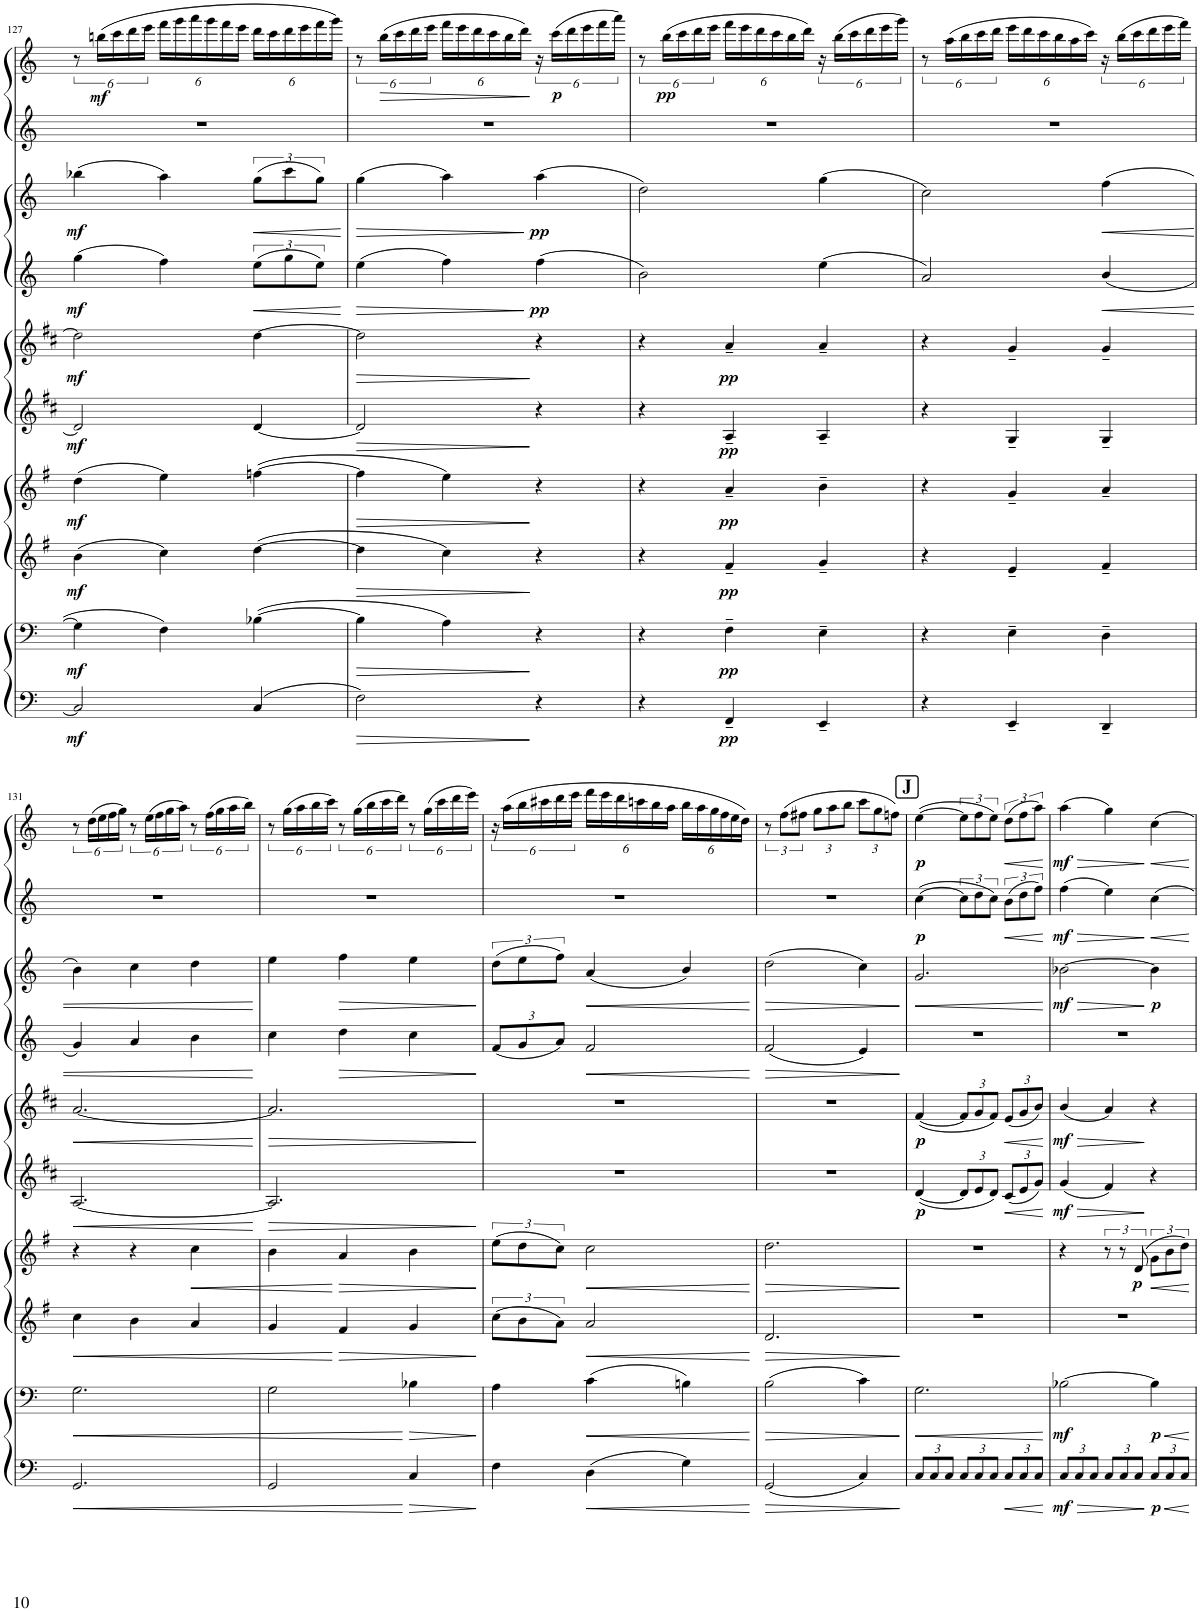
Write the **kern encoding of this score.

**kern	**dynam	**kern	**dynam	**kern	**dynam	**kern	**dynam	**kern	**dynam	**kern	**dynam	**kern	**dynam	**kern	**dynam	**kern	**dynam	**kern	**dynam
*part10	*part10	*part9	*part9	*part8	*part8	*part7	*part7	*part6	*part6	*part5	*part5	*part4	*part4	*part3	*part3	*part2	*part2	*part1	*part1
*staff10	*staff10	*staff9	*staff9	*staff8	*staff8	*staff7	*staff7	*staff6	*staff6	*staff5	*staff5	*staff4	*staff4	*staff3	*staff3	*staff2	*staff2	*staff1	*staff1
*I"Bassoon 2	*	*I"Bassoon 1	*	*I"Horn 2 in F	*	*I"Horn 1 in F	*	*I"Clarinet 2 in Bb	*	*I"Clarinet 1 in Bb	*	*I"Oboe 2	*	*I"Oboe 1	*	*I"Flute 2	*	*I"Flute 1	*
*I'Bsn	*	*I'Bsn	*	*I'Hn	*	*I'Hn	*	*I'Cl	*	*I'Cl	*	*I'Ob	*	*I'Ob	*	*I'Fl	*	*I'Fl	*
!!LO:PB:g=z
*clefF4	*	*clefF4	*	*clefG2	*	*clefG2	*	*clefG2	*	*clefG2	*	*clefG2	*	*clefG2	*	*clefG2	*	*clefG2	*
*	*	*	*	*Trd4c7	*	*Trd4c7	*	*Trd1c2	*	*Trd1c2	*	*	*	*	*	*	*	*	*
*k[]	*	*k[]	*	*k[f#]	*	*k[f#]	*	*k[f#c#]	*	*k[f#c#]	*	*k[]	*	*k[]	*	*k[]	*	*k[]	*
*M3/4	*	*M3/4	*	*M3/4	*	*M3/4	*	*M3/4	*	*M3/4	*	*M3/4	*	*M3/4	*	*M3/4	*	*M3/4	*
=127	=127	=127	=127	=127	=127	=127	=127	=127	=127	=127	=127	=127	=127	=127	=127	=127	=127	=127	=127
!	!LO:DY:b	!	!LO:DY:b	!	!LO:DY:b	!	!LO:DY:b	!	!LO:DY:b	!	!LO:DY:b	!	!LO:DY:b	!	!LO:DY:b	!	!	!	!
2C/]	mf	4G\]	mf	(4b\	mf	(4dd\	mf	2d/]	mf	2dd\]	mf	(4gg\	mf	(4bb-X\	mf	2.r	.	12r	.
!	!	!	!	!	!	!	!	!	!	!	!	!	!	!	!	!	!	!	!LO:DY:b
.	.	.	.	.	.	.	.	.	.	.	.	.	.	.	.	.	.	(24bbn\LL	mf
.	.	.	.	.	.	.	.	.	.	.	.	.	.	.	.	.	.	24ccc\	.
.	.	.	.	.	.	.	.	.	.	.	.	.	.	.	.	.	.	24ddd\	.
.	.	.	.	.	.	.	.	.	.	.	.	.	.	.	.	.	.	24eee\JJ	.
*	*	*	*	*	*	*	*	*	*	*	*	*	*	*	*	*	*	*Xbrackettup	*
.	.	4F\	.	4cc\)	.	4ee\)	.	.	.	.	.	4ff\)	.	4aa\)	.	.	.	24fff\LL	.
.	.	.	.	.	.	.	.	.	.	.	.	.	.	.	.	.	.	24ggg\	.
.	.	.	.	.	.	.	.	.	.	.	.	.	.	.	.	.	.	24aaa\	.
.	.	.	.	.	.	.	.	.	.	.	.	.	.	.	.	.	.	24ggg\	.
.	.	.	.	.	.	.	.	.	.	.	.	.	.	.	.	.	.	24fff\	.
.	.	.	.	.	.	.	.	.	.	.	.	.	.	.	.	.	.	24eee\JJ	.
!	!	!	!	!	!	!	!	!	!	!	!	!	!LO:HP:b	!	!LO:HP:b	!	!	!	!
(4C/	.	([4B-X\	.	([4dd\	.	([4ffn\	.	[4d/	.	[4dd\	.	(12ee\L	<	(12gg\L	<	.	.	24ddd\LL	.
.	.	.	.	.	.	.	.	.	.	.	.	.	.	.	.	.	.	24ccc\	.
.	.	.	.	.	.	.	.	.	.	.	.	12gg\	.	12ccc\	.	.	.	24ddd\	.
.	.	.	.	.	.	.	.	.	.	.	.	.	.	.	.	.	.	24eee\	.
.	.	.	.	.	.	.	.	.	.	.	.	12ee\J)	.	12gg\J)	.	.	.	24fff\	.
.	.	.	.	.	.	.	.	.	.	.	.	.	.	.	.	.	.	24ggg\JJ)	.
.	.	.	.	.	.	.	.	.	.	.	.	.	[	.	[	.	.	.	.
=128	=128	=128	=128	=128	=128	=128	=128	=128	=128	=128	=128	=128	=128	=128	=128	=128	=128	=128	=128
!	!LO:HP:b	!	!LO:HP:b	!	!LO:HP:b	!	!LO:HP:b	!	!LO:HP:b	!	!LO:HP:b	!	!LO:HP:b	!	!LO:HP:b	!	!	!	!
*	*	*	*	*	*	*	*	*	*	*	*	*	*	*	*	*	*	*brackettup	*
2F\)	>	4B-\]	>	4dd\]	>	4ff\]	>	2d/]	>	2dd\]	>	(4ee\	>	(4gg\	>	2.r	.	12r	.
!	!	!	!	!	!	!	!	!	!	!	!	!	!	!	!	!	!	!	!LO:HP:b
.	.	.	.	.	.	.	.	.	.	.	.	.	.	.	.	.	.	(24bb\LL	>
.	.	.	.	.	.	.	.	.	.	.	.	.	.	.	.	.	.	24ccc\	.
.	.	.	.	.	.	.	.	.	.	.	.	.	.	.	.	.	.	24ddd\	.
.	.	.	.	.	.	.	.	.	.	.	.	.	.	.	.	.	.	24eee\JJ	.
*	*	*	*	*	*	*	*	*	*	*	*	*	*	*	*	*	*	*Xbrackettup	*
.	.	4A\)	.	4cc\)	.	4ee\)	.	.	.	.	.	4ff\)	.	4aa\)	.	.	.	24fff\LL	.
.	.	.	.	.	.	.	.	.	.	.	.	.	.	.	.	.	.	24eee\	.
.	.	.	.	.	.	.	.	.	.	.	.	.	.	.	.	.	.	24ddd\	.
.	.	.	.	.	.	.	.	.	.	.	.	.	.	.	.	.	.	24ccc\	.
.	.	.	.	.	.	.	.	.	.	.	.	.	.	.	.	.	.	24bb\	.
.	.	.	.	.	.	.	.	.	.	.	.	.	.	.	.	.	.	24ddd\JJ)	.
*	*	*	*	*	*	*	*	*	*	*	*	*	*	*	*	*	*	*brackettup	*
!	!	!	!	!	!	!	!	!	!	!	!	!	!LO:DY:n=1:b	!	!LO:DY:n=1:b	!	!	!	!
4r	]	4r	]	4r	]	4r	]	4r	]	4r	]	(4ff\	] pp	(4aa\	] pp	.	.	24r	]
!	!	!	!	!	!	!	!	!	!	!	!	!	!	!	!	!	!	!	!LO:DY:b
.	.	.	.	.	.	.	.	.	.	.	.	.	.	.	.	.	.	(24ccc\LL	p
.	.	.	.	.	.	.	.	.	.	.	.	.	.	.	.	.	.	24ddd\	.
.	.	.	.	.	.	.	.	.	.	.	.	.	.	.	.	.	.	24eee\	.
.	.	.	.	.	.	.	.	.	.	.	.	.	.	.	.	.	.	24fff\	.
.	.	.	.	.	.	.	.	.	.	.	.	.	.	.	.	.	.	24aaa\JJ)	.
=129	=129	=129	=129	=129	=129	=129	=129	=129	=129	=129	=129	=129	=129	=129	=129	=129	=129	=129	=129
4r	.	4r	.	4r	.	4r	.	4r	.	4r	.	2b\)	.	2dd\)	.	2.r	.	12r	.
!	!	!	!	!	!	!	!	!	!	!	!	!	!	!	!	!	!	!	!LO:DY:b
.	.	.	.	.	.	.	.	.	.	.	.	.	.	.	.	.	.	(24bb\LL	pp
.	.	.	.	.	.	.	.	.	.	.	.	.	.	.	.	.	.	24ccc\	.
.	.	.	.	.	.	.	.	.	.	.	.	.	.	.	.	.	.	24ddd\	.
.	.	.	.	.	.	.	.	.	.	.	.	.	.	.	.	.	.	24eee\JJ	.
*	*	*	*	*	*	*	*	*	*	*	*	*	*	*	*	*	*	*Xbrackettup	*
!	!LO:DY:b	!	!LO:DY:b	!	!LO:DY:b	!	!LO:DY:b	!	!LO:DY:b	!	!LO:DY:b	!	!	!	!	!	!	!	!
4FF~/	pp	4F~\	pp	4f#~/	pp	4a~/	pp	4A~/	pp	4a~/	pp	.	.	.	.	.	.	24fff\LL	.
.	.	.	.	.	.	.	.	.	.	.	.	.	.	.	.	.	.	24eee\	.
.	.	.	.	.	.	.	.	.	.	.	.	.	.	.	.	.	.	24ddd\	.
.	.	.	.	.	.	.	.	.	.	.	.	.	.	.	.	.	.	24ccc\	.
.	.	.	.	.	.	.	.	.	.	.	.	.	.	.	.	.	.	24bb\	.
.	.	.	.	.	.	.	.	.	.	.	.	.	.	.	.	.	.	24ddd\JJ)	.
*	*	*	*	*	*	*	*	*	*	*	*	*	*	*	*	*	*	*brackettup	*
4EE~/	.	4E~\	.	4g~/	.	4b~\	.	4A~/	.	4a~/	.	(4ee\	.	(4gg\	.	.	.	24r	.
.	.	.	.	.	.	.	.	.	.	.	.	.	.	.	.	.	.	(24bb\LL	.
.	.	.	.	.	.	.	.	.	.	.	.	.	.	.	.	.	.	24ccc\	.
.	.	.	.	.	.	.	.	.	.	.	.	.	.	.	.	.	.	24ddd\	.
.	.	.	.	.	.	.	.	.	.	.	.	.	.	.	.	.	.	24eee\	.
.	.	.	.	.	.	.	.	.	.	.	.	.	.	.	.	.	.	24ggg\JJ)	.
=130	=130	=130	=130	=130	=130	=130	=130	=130	=130	=130	=130	=130	=130	=130	=130	=130	=130	=130	=130
4r	.	4r	.	4r	.	4r	.	4r	.	4r	.	2a/)	.	2cc\)	.	2.r	.	12r	.
.	.	.	.	.	.	.	.	.	.	.	.	.	.	.	.	.	.	(24aa\LL	.
.	.	.	.	.	.	.	.	.	.	.	.	.	.	.	.	.	.	24bb\	.
.	.	.	.	.	.	.	.	.	.	.	.	.	.	.	.	.	.	24ccc\	.
.	.	.	.	.	.	.	.	.	.	.	.	.	.	.	.	.	.	24ddd\JJ	.
*	*	*	*	*	*	*	*	*	*	*	*	*	*	*	*	*	*	*Xbrackettup	*
4EE~/	.	4E~\	.	4e~/	.	4g~/	.	4G~/	.	4g~/	.	.	.	.	.	.	.	24eee\LL	.
.	.	.	.	.	.	.	.	.	.	.	.	.	.	.	.	.	.	24ddd\	.
.	.	.	.	.	.	.	.	.	.	.	.	.	.	.	.	.	.	24ccc\	.
.	.	.	.	.	.	.	.	.	.	.	.	.	.	.	.	.	.	24bb\	.
.	.	.	.	.	.	.	.	.	.	.	.	.	.	.	.	.	.	24aa\	.
.	.	.	.	.	.	.	.	.	.	.	.	.	.	.	.	.	.	24ccc\JJ)	.
!	!	!	!	!	!	!	!	!	!	!	!	!	!LO:HP:b	!	!LO:HP:b	!	!	!	!
*	*	*	*	*	*	*	*	*	*	*	*	*	*	*	*	*	*	*brackettup	*
4DD~/	.	4D~\	.	4f#~/	.	4a~/	.	4G~/	.	4g~/	.	(4b/	<	(4ff\	<	.	.	24r	.
.	.	.	.	.	.	.	.	.	.	.	.	.	.	.	.	.	.	(24bb\LL	.
.	.	.	.	.	.	.	.	.	.	.	.	.	.	.	.	.	.	24ccc\	.
.	.	.	.	.	.	.	.	.	.	.	.	.	.	.	.	.	.	24ddd\	.
.	.	.	.	.	.	.	.	.	.	.	.	.	.	.	.	.	.	24eee\	.
.	.	.	.	.	.	.	.	.	.	.	.	.	.	.	.	.	.	24fff\JJ)	.
!!LO:LB:g=z
=131	=131	=131	=131	=131	=131	=131	=131	=131	=131	=131	=131	=131	=131	=131	=131	=131	=131	=131	=131
!	!LO:HP:b	!	!LO:HP:b	!	!LO:HP:b	!	!	!	!LO:HP:b	!	!LO:HP:b	!	!	!	!	!	!	!	!
2.GG/	<	2.G\	<	4cc\	<	4r	.	[2.A/	<	[2.a/	<	4g/)	.	4b\)	.	2.r	.	12r	.
.	.	.	.	.	.	.	.	.	.	.	.	.	.	.	.	.	.	(24dd\LL	.
.	.	.	.	.	.	.	.	.	.	.	.	.	.	.	.	.	.	24ee\	.
.	.	.	.	.	.	.	.	.	.	.	.	.	.	.	.	.	.	24ff\	.
.	.	.	.	.	.	.	.	.	.	.	.	.	.	.	.	.	.	24gg\JJ)	.
.	.	.	.	4b\	.	4r	.	.	.	.	.	4a/	.	4cc\	.	.	.	12r	.
.	.	.	.	.	.	.	.	.	.	.	.	.	.	.	.	.	.	(24ee\LL	.
.	.	.	.	.	.	.	.	.	.	.	.	.	.	.	.	.	.	24ff\	.
.	.	.	.	.	.	.	.	.	.	.	.	.	.	.	.	.	.	24gg\	.
.	.	.	.	.	.	.	.	.	.	.	.	.	.	.	.	.	.	24aa\JJ)	.
!	!	!	!	!	!	!	!LO:HP:b	!	!	!	!	!	!	!	!	!	!	!	!
.	.	.	.	4a/	.	4cc\	<	.	.	.	.	4b\	.	4dd\	.	.	.	12r	.
.	.	.	.	.	.	.	.	.	.	.	.	.	.	.	.	.	.	(24ff\LL	.
.	.	.	.	.	.	.	.	.	.	.	.	.	.	.	.	.	.	24gg\	.
.	.	.	.	.	.	.	.	.	.	.	.	.	.	.	.	.	.	24aa\	.
.	.	.	.	.	.	.	.	.	.	.	.	.	.	.	.	.	.	24bb\JJ)	.
.	.	.	.	.	.	.	.	.	[	.	[	.	[	.	[	.	.	.	.
=132	=132	=132	=132	=132	=132	=132	=132	=132	=132	=132	=132	=132	=132	=132	=132	=132	=132	=132	=132
!	!	!	!	!	!	!	!	!	!LO:HP:b	!	!LO:HP:b	!	!	!	!	!	!	!	!
2GG/	.	2G\	.	4g/	.	4b\	.	2.A/]	>	2.a/]	>	4cc\	.	4ee\	.	2.r	.	12r	.
.	.	.	.	.	.	.	.	.	.	.	.	.	.	.	.	.	.	(24gg\LL	.
.	.	.	.	.	.	.	.	.	.	.	.	.	.	.	.	.	.	24aa\	.
.	.	.	.	.	.	.	.	.	.	.	.	.	.	.	.	.	.	24bb\	.
.	.	.	.	.	.	.	.	.	.	.	.	.	.	.	.	.	.	24ccc\JJ)	.
!	!	!	!	!	!LO:HP:n=1:b	!	!LO:HP:n=1:b	!	!	!	!	!	!LO:HP:b	!	!LO:HP:b	!	!	!	!
.	.	.	.	4f#/	[ >	4a/	[ >	.	.	.	.	4dd\	>	4ff\	>	.	.	12r	.
.	.	.	.	.	.	.	.	.	.	.	.	.	.	.	.	.	.	(24gg\LL	.
.	.	.	.	.	.	.	.	.	.	.	.	.	.	.	.	.	.	24bb\	.
.	.	.	.	.	.	.	.	.	.	.	.	.	.	.	.	.	.	24ccc\	.
.	.	.	.	.	.	.	.	.	.	.	.	.	.	.	.	.	.	24ddd\JJ)	.
!	!LO:HP:n=1:b	!	!LO:HP:n=1:b	!	!	!	!	!	!	!	!	!	!	!	!	!	!	!	!
4C/	[ >	4B-X\	[ >	4g/	.	4b\	.	.	.	.	.	4cc\	.	4ee\	.	.	.	12r	.
.	.	.	.	.	.	.	.	.	.	.	.	.	.	.	.	.	.	(24gg\LL	.
.	.	.	.	.	.	.	.	.	.	.	.	.	.	.	.	.	.	24ccc\	.
.	.	.	.	.	.	.	.	.	.	.	.	.	.	.	.	.	.	24ddd\	.
.	.	.	.	.	.	.	.	.	.	.	.	.	.	.	.	.	.	24eee\JJ)	.
.	]	.	]	.	]	.	]	.	]	.	]	.	]	.	]	.	.	.	.
=133	=133	=133	=133	=133	=133	=133	=133	=133	=133	=133	=133	=133	=133	=133	=133	=133	=133	=133	=133
*	*	*	*	*	*	*	*	*	*	*	*	*Xbrackettup	*	*	*	*	*	*	*
4F\	.	4A\	.	(12cc\L	.	(12ee\L	.	2.r	.	2.r	.	(12f/L	.	(12dd\L	.	2.r	.	24r	.
.	.	.	.	.	.	.	.	.	.	.	.	.	.	.	.	.	.	(24aa\LL	.
.	.	.	.	12b\	.	12dd\	.	.	.	.	.	12g/	.	12ee\	.	.	.	24bb\	.
.	.	.	.	.	.	.	.	.	.	.	.	.	.	.	.	.	.	24ccc#X\	.
.	.	.	.	12a\J)	.	12cc\J)	.	.	.	.	.	12a/J)	.	12ff\J)	.	.	.	24ddd\	.
.	.	.	.	.	.	.	.	.	.	.	.	.	.	.	.	.	.	24eee\JJ	.
!	!LO:HP:b	!	!LO:HP:b	!	!LO:HP:b	!	!LO:HP:b	!	!	!	!	!	!LO:HP:b	!	!LO:HP:b	!	!	!	!
*	*	*	*	*	*	*	*	*	*	*	*	*	*	*	*	*	*	*Xbrackettup	*
(4D\	<	(4c\	<	2a/	<	2cc\	<	.	.	.	.	2f/	<	(4a/	<	.	.	24fff\LL	.
.	.	.	.	.	.	.	.	.	.	.	.	.	.	.	.	.	.	24eee\	.
.	.	.	.	.	.	.	.	.	.	.	.	.	.	.	.	.	.	24ddd\	.
.	.	.	.	.	.	.	.	.	.	.	.	.	.	.	.	.	.	24cccn\	.
.	.	.	.	.	.	.	.	.	.	.	.	.	.	.	.	.	.	24bb\	.
.	.	.	.	.	.	.	.	.	.	.	.	.	.	.	.	.	.	24aa\JJ	.
4G\)	.	4Bn\)	.	.	.	.	.	.	.	.	.	.	.	4b/)	.	.	.	24bb\LL	.
.	.	.	.	.	.	.	.	.	.	.	.	.	.	.	.	.	.	24aa\	.
.	.	.	.	.	.	.	.	.	.	.	.	.	.	.	.	.	.	24gg\	.
.	.	.	.	.	.	.	.	.	.	.	.	.	.	.	.	.	.	24ff\	.
.	.	.	.	.	.	.	.	.	.	.	.	.	.	.	.	.	.	24ee\	.
.	.	.	.	.	.	.	.	.	.	.	.	.	.	.	.	.	.	24dd\JJ)	.
.	[	.	[	.	[	.	[	.	.	.	.	.	[	.	[	.	.	.	.
=134	=134	=134	=134	=134	=134	=134	=134	=134	=134	=134	=134	=134	=134	=134	=134	=134	=134	=134	=134
!	!LO:HP:b	!	!LO:HP:b	!	!LO:HP:b	!	!LO:HP:b	!	!	!	!	!	!LO:HP:b	!	!LO:HP:b	!	!	!	!
*	*	*	*	*	*	*	*	*	*	*	*	*	*	*	*	*	*	*brackettup	*
(2GG/	>	(2B\	>	2.d/	>	2.dd\	>	2.r	.	2.r	.	(2f/	>	(2dd\	>	2.r	.	12r	.
.	.	.	.	.	.	.	.	.	.	.	.	.	.	.	.	.	.	(12ff\L	.
.	.	.	.	.	.	.	.	.	.	.	.	.	.	.	.	.	.	12ff#X\J	.
*	*	*	*	*	*	*	*	*	*	*	*	*	*	*	*	*	*	*Xbrackettup	*
.	.	.	.	.	.	.	.	.	.	.	.	.	.	.	.	.	.	12gg\L	.
.	.	.	.	.	.	.	.	.	.	.	.	.	.	.	.	.	.	12aa\	.
.	.	.	.	.	.	.	.	.	.	.	.	.	.	.	.	.	.	12bb\J	.
4C/)	.	4c\)	.	.	.	.	.	.	.	.	.	4e/)	.	4cc\)	.	.	.	12ccc\L	.
.	.	.	.	.	.	.	.	.	.	.	.	.	.	.	.	.	.	12gg\	.
.	.	.	.	.	.	.	.	.	.	.	.	.	.	.	.	.	.	12ffn\J)	.
.	]	.	]	.	]	.	]	.	.	.	.	.	]	.	]	.	.	.	.
!!LO:REH:place=s1:a:B:cj:fs=14:t=J
=135	=135	=135	=135	=135	=135	=135	=135	=135	=135	=135	=135	=135	=135	=135	=135	=135	=135	=135	=135
*Xbrackettup	*	*	*	*	*	*	*	*	*	*	*	*	*	*	*	*	*	*	*
!	!	!	!LO:HP:b	!	!	!	!	!	!LO:DY:b	!	!LO:DY:b	!	!	!	!LO:HP:b	!	!LO:DY:b	!	!LO:DY:b
12C/L	.	2.G\	<	2.r	.	2.r	.	([4d/	p	([4f#/	p	2.r	.	2.g/	<	([4cc\	p	(>[4ee\	p
12C/	.	.	.	.	.	.	.	.	.	.	.	.	.	.	.	.	.	.	.
12C/J	.	.	.	.	.	.	.	.	.	.	.	.	.	.	.	.	.	.	.
*	*	*	*	*	*	*	*	*Xbrackettup	*	*Xbrackettup	*	*	*	*	*	*	*	*brackettup	*
12C/L	.	.	.	.	.	.	.	12d/L]	.	12f#/L]	.	.	.	.	.	12cc\L]	.	12ee\L]	.
12C/	.	.	.	.	.	.	.	12e/	.	12g/	.	.	.	.	.	12dd\	.	12ff\	.
12C/J	.	.	.	.	.	.	.	12d/J)	.	12f#/J)	.	.	.	.	.	12cc\J)	.	12ee\J)	.
!	!LO:HP:b	!	!	!	!	!	!	!	!LO:HP:b	!	!LO:HP:b	!	!	!	!	!	!LO:HP:b	!	!LO:HP:b
12C/L	<	.	.	.	.	.	.	(12c#/L	<	(12e/L	<	.	.	.	.	(12b\L	<	(12dd\L	<
12C/	.	.	.	.	.	.	.	12e/	.	12g/	.	.	.	.	.	12dd\	.	12ff\	.
12C/J	.	.	.	.	.	.	.	12g/J)	.	12b/J)	.	.	.	.	.	12ff\J)	.	12aa\J)	.
.	[	.	[	.	.	.	.	.	[	.	[	.	.	.	[	.	[	.	[
=136	=136	=136	=136	=136	=136	=136	=136	=136	=136	=136	=136	=136	=136	=136	=136	=136	=136	=136	=136
!	!LO:HP:b	!	!	!	!	!	!	!	!LO:HP:b	!	!LO:HP:b	!	!	!	!LO:HP:b	!	!LO:HP:b	!	!LO:HP:b
!	!LO:DY:n=1:b	!	!LO:DY:b	!	!	!	!	!	!LO:DY:n=1:b	!	!LO:DY:n=1:b	!	!	!	!LO:DY:n=1:b	!	!LO:DY:n=1:b	!	!LO:DY:n=1:b
12C/L	> mf	[2B-X\	mf	2.r	.	4r	.	(4g/	> mf	(4b/	> mf	2.r	.	[2b-X\	> mf	(4ff\	> mf	(4aa\	> mf
12C/	.	.	.	.	.	.	.	.	.	.	.	.	.	.	.	.	.	.	.
12C/J	.	.	.	.	.	.	.	.	.	.	.	.	.	.	.	.	.	.	.
12C/L	.	.	.	.	.	12r	.	4f#/)	.	4a/)	.	.	.	.	.	4ee\)	.	4gg\)	.
12C/	.	.	.	.	.	12r	.	.	.	.	.	.	.	.	.	.	.	.	.
!	!	!	!	!	!	!	!LO:DY:b	!	!	!	!	!	!	!	!	!	!	!	!
12C/J	.	.	.	.	.	(12d/	p	.	.	.	.	.	.	.	.	.	.	.	.
!	!LO:HP:n=1:b	!	!LO:HP:b	!	!	!	!LO:HP:b	!	!	!	!	!	!	!	!	!	!LO:HP:n=1:b	!	!LO:HP:n=1:b
!	!LO:DY:n=2:b	!	!LO:DY:n=1:b	!	!	!	!	!	!	!	!	!	!	!	!LO:DY:n=2:b	!	!	!	!
12C/L	] < p	4B-\]	< p	.	.	12g\L	<	4r	]	4r	]	.	.	4b-\]	] p	4cc\	] <	4cc\	] <
12C/	.	.	.	.	.	12b\	.	.	.	.	.	.	.	.	.	.	.	.	.
12C/J	.	.	.	.	.	12dd\J)	.	.	.	.	.	.	.	.	.	.	.	.	.
.	[	.	[	.	.	.	[	.	.	.	.	.	.	.	.	.	[	.	[
=	=	=	=	=	=	=	=	=	=	=	=	=	=	=	=	=	=	=	=
*-	*-	*-	*-	*-	*-	*-	*-	*-	*-	*-	*-	*-	*-	*-	*-	*-	*-	*-	*-
